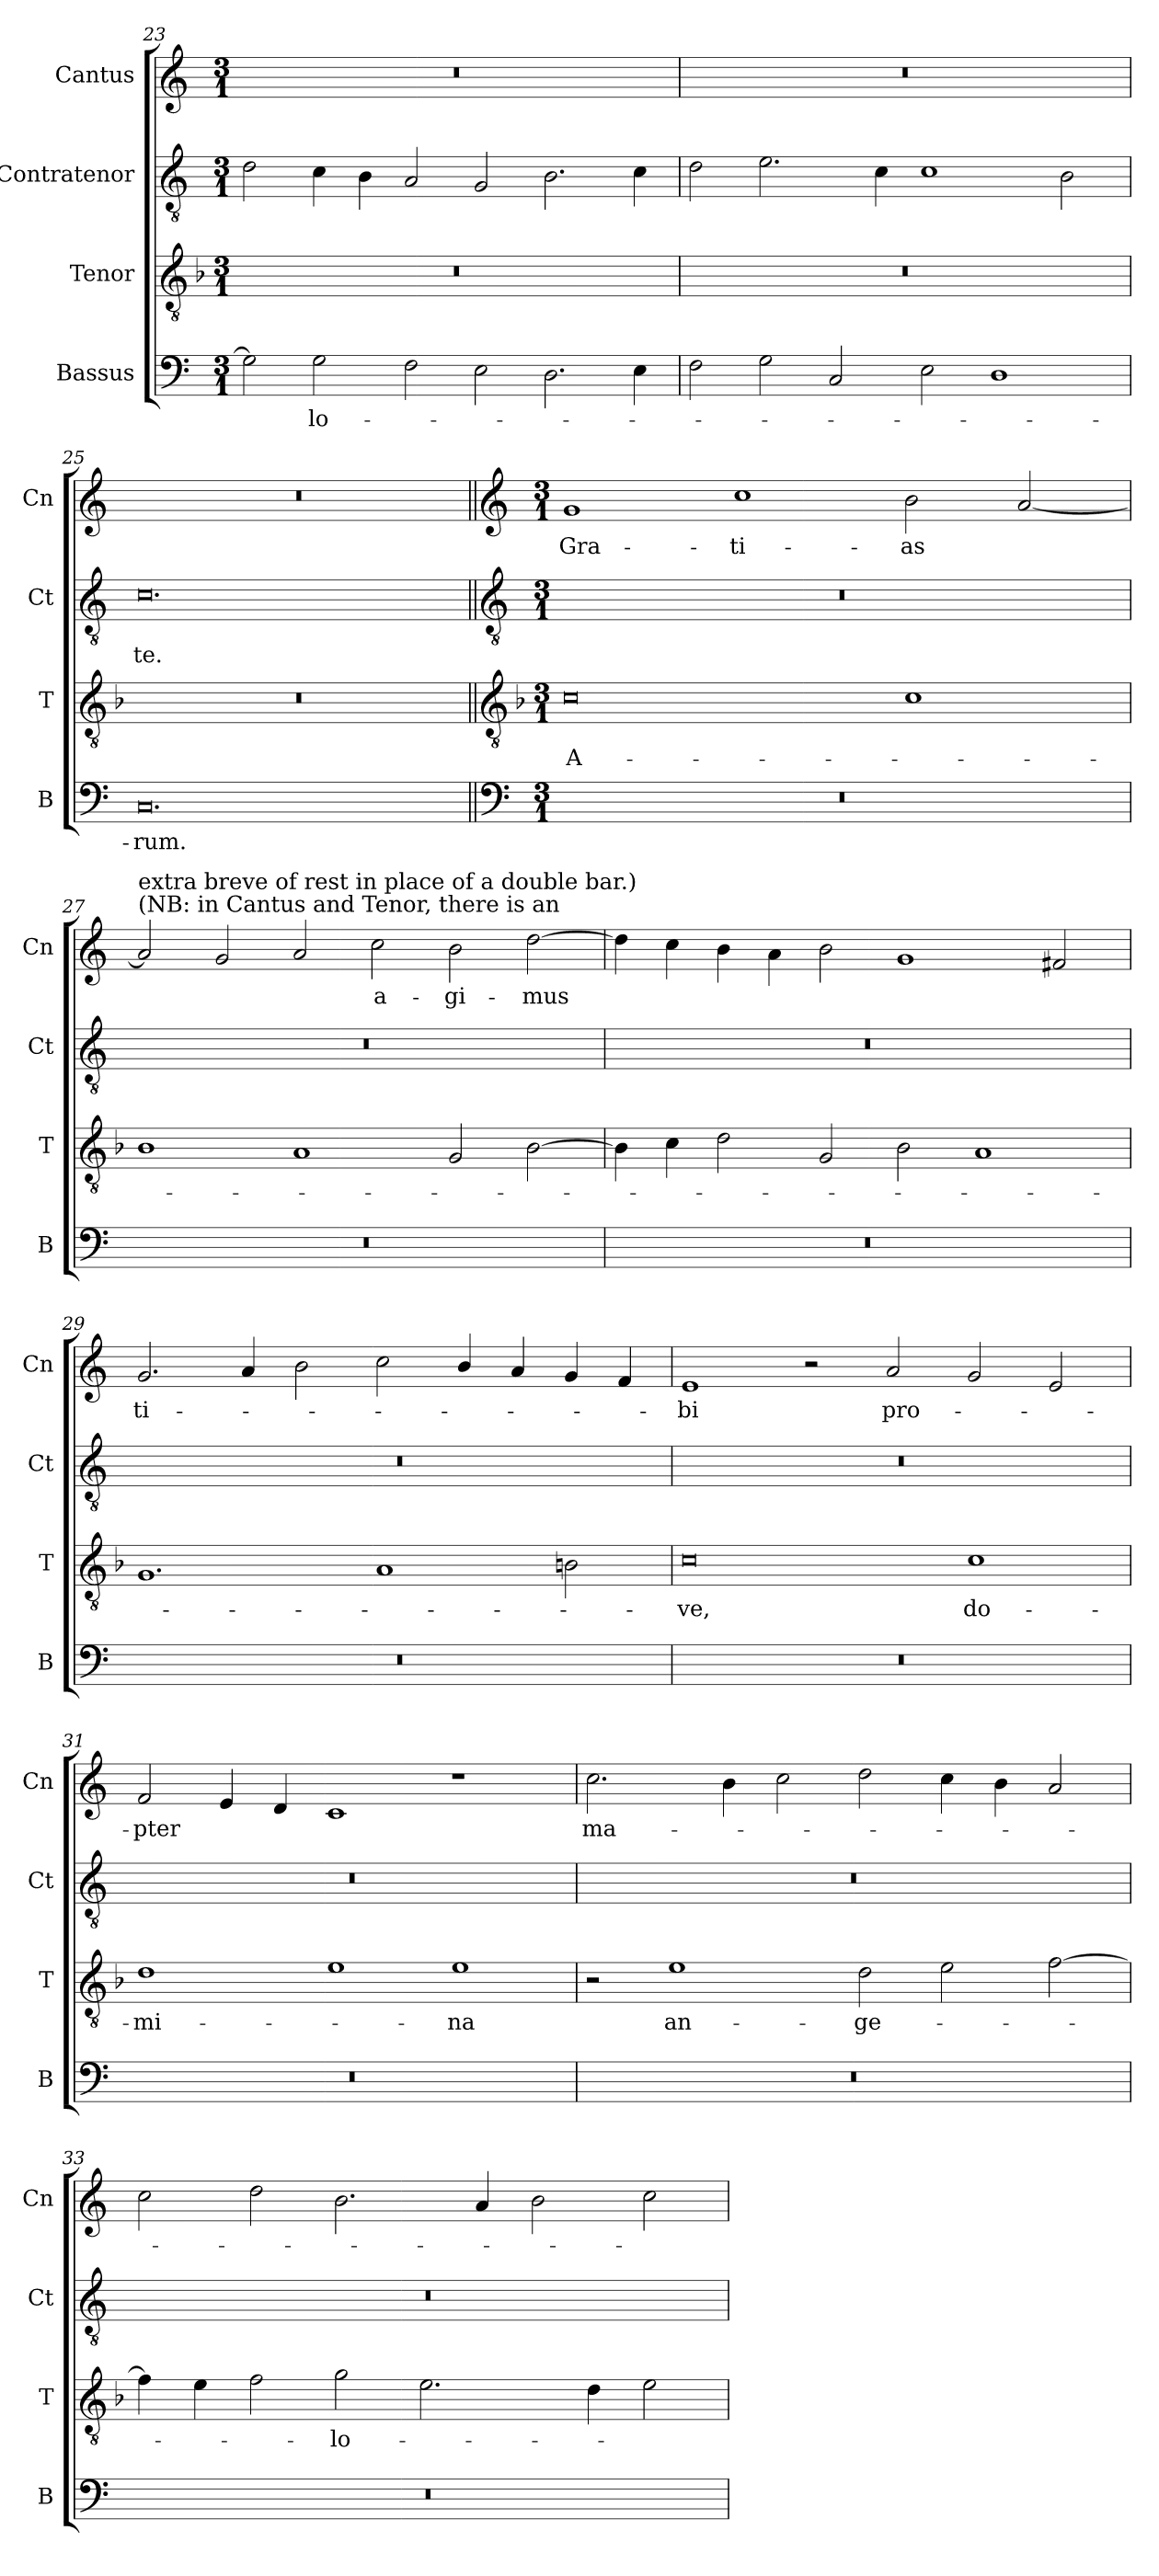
**kern	**text	**kern	**text	**kern	**text	**kern	**text
*part4	*part4	*part3	*part3	*part2	*part2	*part1	*part1
*staff4	*staff4	*staff3	*staff3	*staff2	*staff2	*staff1	*staff1
*I"Bassus	*	*I"Tenor	*	*I"Contratenor	*	*I"Cantus	*
*I'B	*	*I'T	*	*I'Ct	*	*I'Cn	*
*clefF4	*	*clefGv2	*	*clefGv2	*	*clefG2	*
*k[]	*	*k[b-]	*	*k[]	*	*k[]	*
*M3/1	*	*M3/1	*	*M3/1	*	*M3/1	*
=23	=23	=23	=23	=23	=23	=23	=23
2G\]	.	0.r	.	2d\	.	0.r	.
2G\	-lo-	.	.	4c\	.	.	.
.	.	.	.	4B\	.	.	.
2F\	.	.	.	2A/	.	.	.
2E\	.	.	.	2G/	.	.	.
2.D\	.	.	.	2.B\	.	.	.
4E\	.	.	.	4c\	.	.	.
=24	=24	=24	=24	=24	=24	=24	=24
2F\	.	0.r	.	2d\	.	0.r	.
2G\	.	.	.	2.e\	.	.	.
2C/	.	.	.	.	.	.	.
.	.	.	.	4c\	.	.	.
2E\	.	.	.	1c	.	.	.
1D	.	.	.	.	.	.	.
.	.	.	.	2B\	.	.	.
=25	=25	=25	=25	=25	=25	=25	=25
0.C	-rum.	0.r	.	0.c	te.	0.r	.
!!LO:LB:g=z
=26||	=26||	=26||	=26||	=26||	=26||	=26||	=26||
*clefF4	*	*clefGv2	*	*clefGv2	*	*clefG2	*
*k[]	*	*k[b-]	*	*k[]	*	*k[]	*
*M3/1	*	*M3/1	*	*M3/1	*	*M3/1	*
*	*	*	*	*	*	*MM336	*
0.r	.	0c	A-	0.r	.	1g	Gra-
.	.	.	.	.	.	1cc	-ti-
.	.	1c	.	.	.	2b\	-as
.	.	.	.	.	.	[2a/	.
=27	=27	=27	=27	=27	=27	=27	=27
!	!	!	!	!	!	!LO:TX:a:t=(NB&colon; in Cantus and Tenor, there is an	!
!	!	!	!	!	!	!LO:TX:a:t=extra breve of rest in place of a double bar.)	!
0.r	.	1B-	.	0.r	.	2a/]	.
.	.	.	.	.	.	2g/	.
.	.	1A	.	.	.	2a/	.
.	.	.	.	.	.	2cc\	a-
.	.	2G/	.	.	.	2b\	-gi-
.	.	[2B-\	.	.	.	[2dd\	-mus
=28	=28	=28	=28	=28	=28	=28	=28
0.r	.	4B-\]	.	0.r	.	4dd\]	.
.	.	4c\	.	.	.	4cc\	.
.	.	2d\	.	.	.	4b\	.
.	.	.	.	.	.	4a\	.
.	.	2G/	.	.	.	2b\	.
.	.	2B-\	.	.	.	1g	.
.	.	1A	.	.	.	.	.
.	.	.	.	.	.	2f#X/	.
=29	=29	=29	=29	=29	=29	=29	=29
0.r	.	1.G	.	0.r	.	2.g/	ti-
.	.	.	.	.	.	4a/	.
.	.	.	.	.	.	2b\	.
.	.	1A	.	.	.	2cc\	.
.	.	.	.	.	.	4b/	.
.	.	.	.	.	.	4a/	.
.	.	2Bn\	.	.	.	4g/	.
.	.	.	.	.	.	4f/	.
=30	=30	=30	=30	=30	=30	=30	=30
0.r	.	0c	-ve,	0.r	.	1e	-bi
.	.	.	.	.	.	2r	.
.	.	.	.	.	.	2a/	pro-
.	.	1c	do-	.	.	2g/	.
.	.	.	.	.	.	2e/	.
=31	=31	=31	=31	=31	=31	=31	=31
0.r	.	1d	-mi-	0.r	.	2f/	-pter
.	.	.	.	.	.	4e/	.
.	.	.	.	.	.	4d/	.
.	.	1e	.	.	.	1c	.
.	.	1e	-na	.	.	1r	.
=32	=32	=32	=32	=32	=32	=32	=32
0.r	.	2r	.	0.r	.	2.cc\	ma-
.	.	1e	an-	.	.	.	.
.	.	.	.	.	.	4b\	.
.	.	.	.	.	.	2cc\	.
.	.	2d\	-ge-	.	.	2dd\	.
.	.	2e\	.	.	.	4cc\	.
.	.	.	.	.	.	4b\	.
.	.	[2f\	.	.	.	2a/	.
=33	=33	=33	=33	=33	=33	=33	=33
0.r	.	4f\]	.	0.r	.	2cc\	.
.	.	4e\	.	.	.	.	.
.	.	2f\	.	.	.	2dd\	.
.	.	2g\	-lo-	.	.	2.b\	.
.	.	2.e\	.	.	.	.	.
.	.	.	.	.	.	4a/	.
.	.	.	.	.	.	2b\	.
.	.	4d\	.	.	.	.	.
.	.	2e\	.	.	.	2cc\	.
=	=	=	=	=	=	=	=
*-	*-	*-	*-	*-	*-	*-	*-
